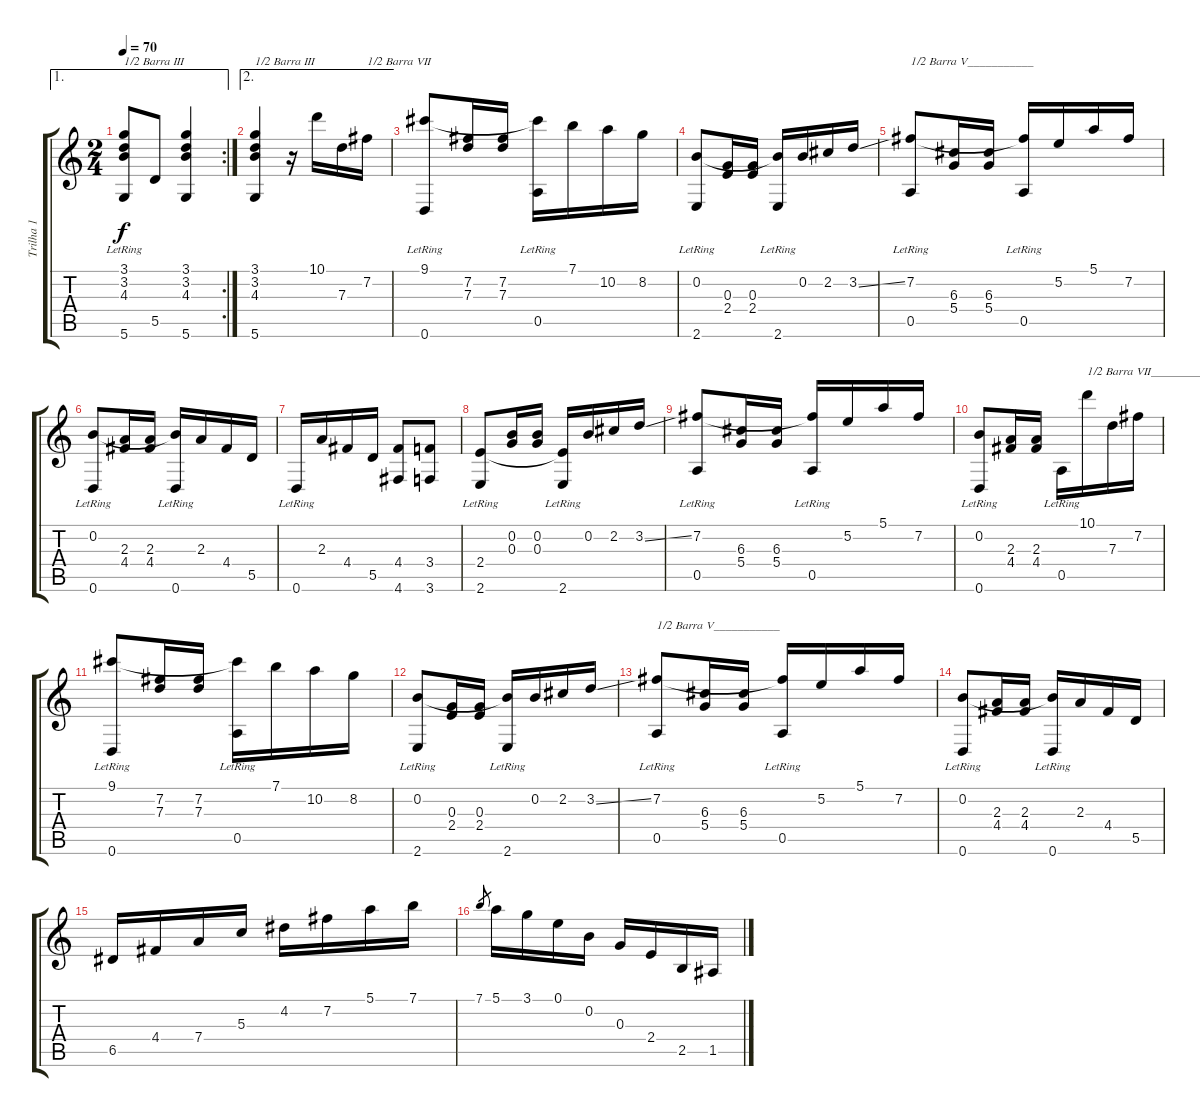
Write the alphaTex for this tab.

\track ("Trilha 1" "Trilha 1") {instrument acousticguitarnylon}
\staff {score tabs}
\tuning (E4 B3 G3 D3 A2 D2) {hide}
\ae 1
\rc 2
\ts (2 4)
\tempo 70
\clef g2
\ks c
(3.1{lr} 3.2{lr} 4.3{lr} 5.6).8{txt "1/2 Barra III" dy f} 5.5.8 (3.1 3.2 4.3 5.6).4 |
\ae 2
(3.1 3.2 4.3 5.6).4{txt "1/2 Barra III"} r.16 10.1.16 7.3.16 7.2.16{txt "1/2 Barra VII"} |
(9.1 0.6{lr}).8 (7.2 7.3).16 (7.2 7.3).16 (9.1{t} 0.5{lr}).16 7.1.16 10.2.16 8.2.16 |
(0.2 2.6{lr}).8 (0.3 2.4).16 (0.3 2.4).16 (0.2{t} 2.6{lr}).16 0.2.16 2.2.16 3.2{ss}.16 |
(7.2 0.5{lr}).8{txt "1/2 Barra V___________"} (6.3 5.4).16 (6.3 5.4).16 (7.2{t} 0.5{lr}).16 5.2.16 5.1.16 7.2.16 |
(0.2 0.6{lr}).8 (2.3 4.4).16 (2.3 4.4).16 (0.2{t} 0.6{lr}).16 2.3.16 4.4.16 5.5.16 |
0.6{lr}.16 2.3.16 4.4.16 5.5.16 (4.4 4.6).8 (3.4 3.6).8 |
(2.4 2.6{lr}).8 (0.2 0.3).16 (0.2 0.3).16 (2.4{t} 2.6{lr}).16 0.2.16 2.2.16 3.2{ss}.16 |
(7.2 0.5{lr}).8 (6.3 5.4).16 (6.3 5.4).16 (7.2{t} 0.5{lr}).16 5.2.16 5.1.16 7.2.16 |
(0.2{lr} 0.6{lr}).8 (2.3 4.4).16 (2.3 4.4).16 0.5{lr}.16 10.1.16{txt "1/2 Barra VII______________________"} 7.3.16 7.2.16 |
(9.1 0.6{lr}).8 (7.2 7.3).16 (7.2 7.3).16 (9.1{t} 0.5{lr}).16 7.1.16 10.2.16 8.2.16 |
(0.2 2.6{lr}).8 (0.3 2.4).16 (0.3 2.4).16 (0.2{t} 2.6{lr}).16 0.2.16 2.2.16 3.2{ss}.16 |
(7.2 0.5{lr}).8{txt "1/2 Barra V___________"} (6.3 5.4).16 (6.3 5.4).16 (7.2{t} 0.5{lr}).16 5.2.16 5.1.16 7.2.16 |
(0.2 0.6{lr}).8 (2.3 4.4).16 (2.3 4.4).16 (0.2{t} 0.6{lr}).16 2.3.16 4.4.16 5.5.16 |
6.5.16 4.4.16 7.4.16 5.3.16 4.2.16 7.2.16 5.1.16 7.1.16 |
7.1.8{gr} 5.1.16 3.1.16 0.1.16 0.2.16 0.3.16 2.4.16 2.5.16 1.5.16
